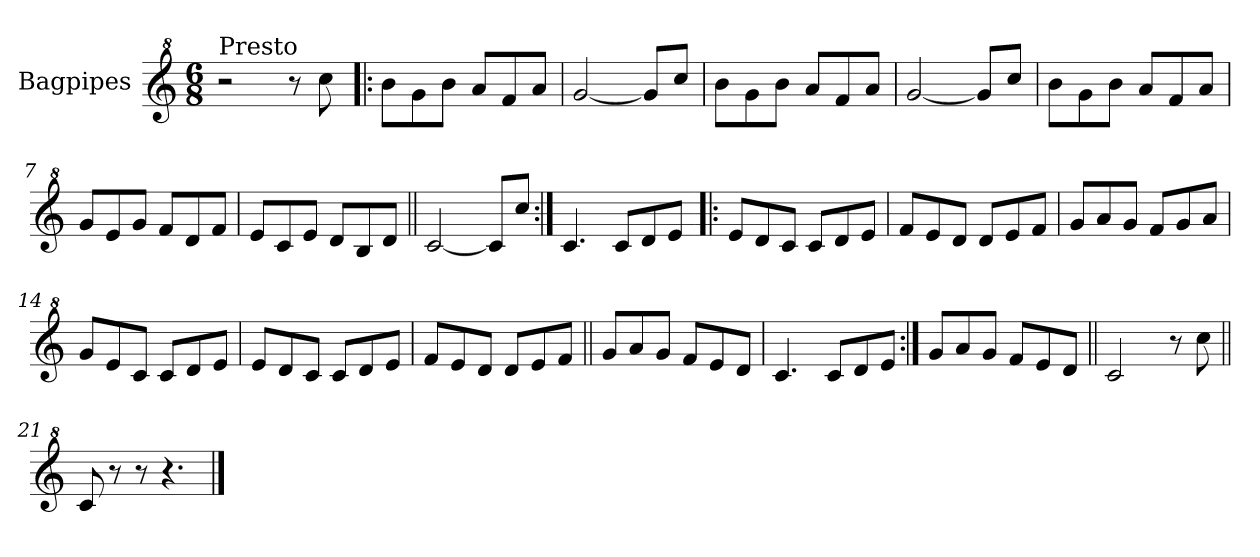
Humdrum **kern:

**kern
*part1
*staff1
*I"Bagpipes
*I'Bag
*clefG^2
*k[]
*C:
*M6/8
=1
!LO:TX:a:t=Presto
2r
8r
8ccc\
=2!|:
8bb\L
8gg\
8bb\J
8aa/L
8ff/
8aa/J
=3
[2gg/
8gg/L]
8ccc/J
=4
8bb\L
8gg\
8bb\J
8aa/L
8ff/
8aa/J
=5
[2gg/
8gg/L]
8ccc/J
=6
8bb\L
8gg\
8bb\J
8aa/L
8ff/
8aa/J
=7
8gg/L
8ee/
8gg/J
8ff/L
8dd/
8ff/J
=8
8ee/L
8cc/
8ee/J
8dd/L
8b/
8dd/J
!!LO:LB:g=z
=9||
[2cc/
8cc/L]
8ccc/J
=10:|!
4.cc/
8cc/L
8dd/
8ee/J
=11!|:
8ee/L
8dd/
8cc/J
8cc/L
8dd/
8ee/J
=12
8ff/L
8ee/
8dd/J
8dd/L
8ee/
8ff/J
=13
8gg/L
8aa/
8gg/J
8ff/L
8gg/
8aa/J
=14
8gg/L
8ee/
8cc/J
8cc/L
8dd/
8ee/J
=15
8ee/L
8dd/
8cc/J
8cc/L
8dd/
8ee/J
=16
8ff/L
8ee/
8dd/J
8dd/L
8ee/
8ff/J
!!LO:LB:g=z
=17||
8gg/L
8aa/
8gg/J
8ff/L
8ee/
8dd/J
=18
4.cc/
8cc/L
8dd/
8ee/J
=19:|!
8gg/L
8aa/
8gg/J
8ff/L
8ee/
8dd/J
=20||
2cc/
8r
8ccc\
=21||
8cc/
8r
8r
4.r
==
*-
